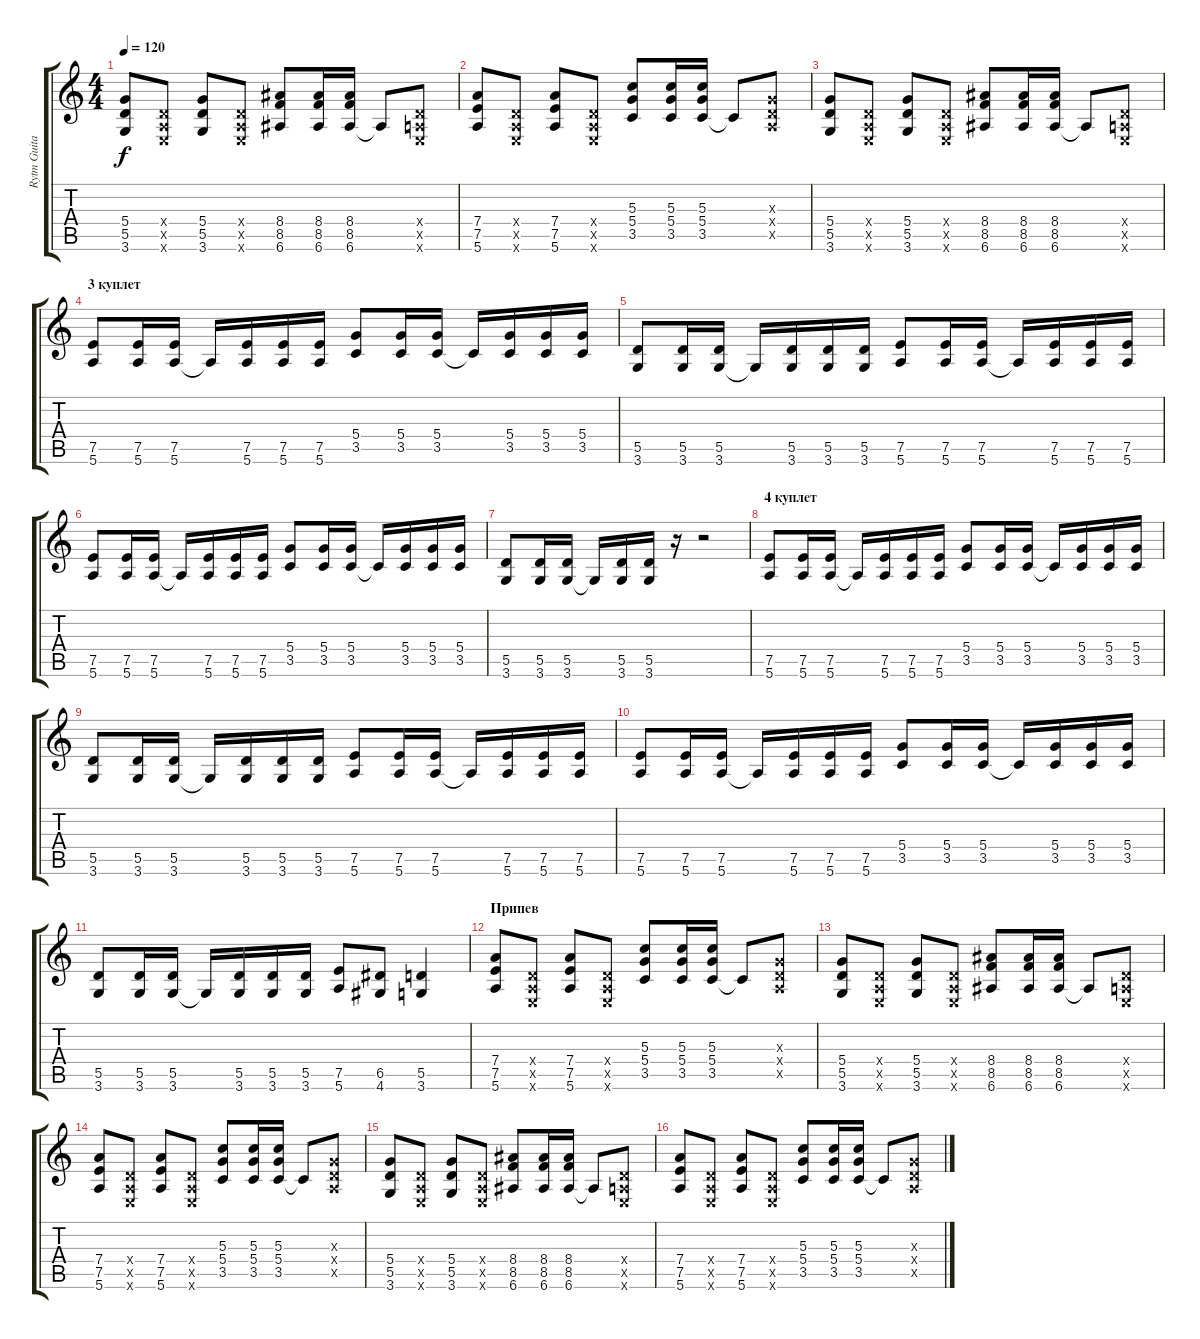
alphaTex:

\track ("Rytm Guitar (Zmey)" "Rytm Guita") {instrument overdrivenguitar}
\staff {score tabs}
\tuning (E4 B3 G3 D3 A2 E2) {hide}
\ts (4 4)
\tempo 120
\clef g2
\ks c
(5.4 5.5 3.6).8{dy f} (0.4{x} 0.5{x} 0.6{x}).8 (5.4 5.5 3.6).8 (0.4{x} 0.5{x} 0.6{x}).8 (8.4 8.5 6.6).8 (8.4 8.5 6.6).16 (8.4 8.5 6.6).16 6.6{t}.8 (0.4{x} 0.5{x} 0.6{x}).8 |
(7.4 7.5 5.6).8 (0.4{x} 0.5{x} 0.6{x}).8 (7.4 7.5 5.6).8 (0.4{x} 0.5{x} 0.6{x}).8 (5.3 5.4 3.5).8 (5.3 5.4 3.5).16 (5.3 5.4 3.5).16 3.5{t}.8 (0.3{x} 0.4{x} 0.5{x}).8 |
(5.4 5.5 3.6).8 (0.4{x} 0.5{x} 0.6{x}).8 (5.4 5.5 3.6).8 (0.4{x} 0.5{x} 0.6{x}).8 (8.4 8.5 6.6).8 (8.4 8.5 6.6).16 (8.4 8.5 6.6).16 6.6{t}.8 (0.4{x} 0.5{x} 0.6{x}).8 |
\section ("" "3 куплет")
(7.5 5.6).8 (7.5 5.6).16 (7.5 5.6).16 5.6{t}.16 (7.5 5.6).16 (7.5 5.6).16 (7.5 5.6).16 (5.4 3.5).8 (5.4 3.5).16 (5.4 3.5).16 3.5{t}.16 (5.4 3.5).16 (5.4 3.5).16 (5.4 3.5).16 |
(5.5 3.6).8 (5.5 3.6).16 (5.5 3.6).16 3.6{t}.16 (5.5 3.6).16 (5.5 3.6).16 (5.5 3.6).16 (7.5 5.6).8 (7.5 5.6).16 (7.5 5.6).16 5.6{t}.16 (7.5 5.6).16 (7.5 5.6).16 (7.5 5.6).16 |
(7.5 5.6).8 (7.5 5.6).16 (7.5 5.6).16 5.6{t}.16 (7.5 5.6).16 (7.5 5.6).16 (7.5 5.6).16 (5.4 3.5).8 (5.4 3.5).16 (5.4 3.5).16 3.5{t}.16 (5.4 3.5).16 (5.4 3.5).16 (5.4 3.5).16 |
(5.5 3.6).8 (5.5 3.6).16 (5.5 3.6).16 3.6{t}.16 (5.5 3.6).16 (5.5 3.6).16 r.16 r.2 |
\section ("" "4 куплет")
(7.5 5.6).8 (7.5 5.6).16 (7.5 5.6).16 5.6{t}.16 (7.5 5.6).16 (7.5 5.6).16 (7.5 5.6).16 (5.4 3.5).8 (5.4 3.5).16 (5.4 3.5).16 3.5{t}.16 (5.4 3.5).16 (5.4 3.5).16 (5.4 3.5).16 |
(5.5 3.6).8 (5.5 3.6).16 (5.5 3.6).16 3.6{t}.16 (5.5 3.6).16 (5.5 3.6).16 (5.5 3.6).16 (7.5 5.6).8 (7.5 5.6).16 (7.5 5.6).16 5.6{t}.16 (7.5 5.6).16 (7.5 5.6).16 (7.5 5.6).16 |
(7.5 5.6).8 (7.5 5.6).16 (7.5 5.6).16 5.6{t}.16 (7.5 5.6).16 (7.5 5.6).16 (7.5 5.6).16 (5.4 3.5).8 (5.4 3.5).16 (5.4 3.5).16 3.5{t}.16 (5.4 3.5).16 (5.4 3.5).16 (5.4 3.5).16 |
(5.5 3.6).8 (5.5 3.6).16 (5.5 3.6).16 3.6{t}.16 (5.5 3.6).16 (5.5 3.6).16 (5.5 3.6).16 (7.5 5.6).8 (6.5 4.6).8 (5.5 3.6).4 |
\section ("" "Припев")
(7.4 7.5 5.6).8 (0.4{x} 0.5{x} 0.6{x}).8 (7.4 7.5 5.6).8 (0.4{x} 0.5{x} 0.6{x}).8 (5.3 5.4 3.5).8 (5.3 5.4 3.5).16 (5.3 5.4 3.5).16 3.5{t}.8 (0.3{x} 0.4{x} 0.5{x}).8 |
(5.4 5.5 3.6).8 (0.4{x} 0.5{x} 0.6{x}).8 (5.4 5.5 3.6).8 (0.4{x} 0.5{x} 0.6{x}).8 (8.4 8.5 6.6).8 (8.4 8.5 6.6).16 (8.4 8.5 6.6).16 6.6{t}.8 (0.4{x} 0.5{x} 0.6{x}).8 |
(7.4 7.5 5.6).8 (0.4{x} 0.5{x} 0.6{x}).8 (7.4 7.5 5.6).8 (0.4{x} 0.5{x} 0.6{x}).8 (5.3 5.4 3.5).8 (5.3 5.4 3.5).16 (5.3 5.4 3.5).16 3.5{t}.8 (0.3{x} 0.4{x} 0.5{x}).8 |
(5.4 5.5 3.6).8 (0.4{x} 0.5{x} 0.6{x}).8 (5.4 5.5 3.6).8 (0.4{x} 0.5{x} 0.6{x}).8 (8.4 8.5 6.6).8 (8.4 8.5 6.6).16 (8.4 8.5 6.6).16 6.6{t}.8 (0.4{x} 0.5{x} 0.6{x}).8 |
(7.4 7.5 5.6).8 (0.4{x} 0.5{x} 0.6{x}).8 (7.4 7.5 5.6).8 (0.4{x} 0.5{x} 0.6{x}).8 (5.3 5.4 3.5).8 (5.3 5.4 3.5).16 (5.3 5.4 3.5).16 3.5{t}.8 (0.3{x} 0.4{x} 0.5{x}).8
